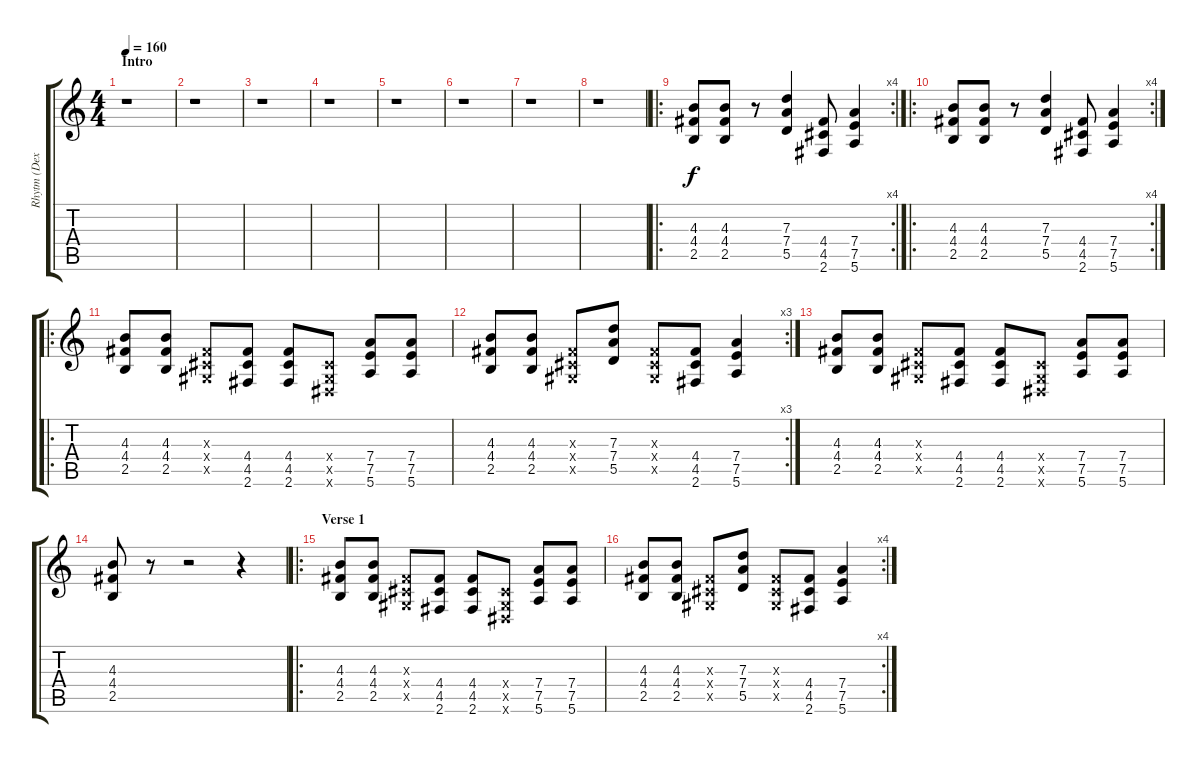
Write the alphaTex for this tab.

\track ("Rhytm (Dexter)" "Rhytm (Dex") {instrument overdrivenguitar}
\staff {score tabs}
\tuning (E4 B3 G3 D3 A2 E2) {hide}
\ts (4 4)
\section ("" "Intro")
\tempo 160
\clef g2
\ks c
r.1{dy f instrument overdrivenguitar} |
r.1 |
r.1 |
r.1 |
r.1 |
r.1 |
r.1 |
r.1 |
\ro
\rc 4
(4.3 4.4 2.5).8 (4.3 4.4 2.5).8 r.8 (7.3 7.4 5.5).4 (4.4 4.5 2.6).8 (7.4 7.5 5.6).4 |
\ro
\rc 4
(4.3 4.4 2.5).8 (4.3 4.4 2.5).8 r.8 (7.3 7.4 5.5).4 (4.4 4.5 2.6).8 (7.4 7.5 5.6).4 |
\ro
(4.3 4.4 2.5).8 (4.3 4.4 2.5).8 (-1.3{x} -1.4{x} -1.5{x}).8 (4.4 4.5 2.6).8 (4.4 4.5 2.6).8 (-1.4{x} -1.5{x} -1.6{x}).8 (7.4 7.5 5.6).8 (7.4 7.5 5.6).8 |
\rc 3
(4.3 4.4 2.5).8 (4.3 4.4 2.5).8 (-1.3{x} -1.4{x} -1.5{x}).8 (7.3 7.4 5.5).8 (-1.3{x} -1.4{x} -1.5{x}).8 (4.4 4.5 2.6).8 (7.4 7.5 5.6).4 |
(4.3 4.4 2.5).8 (4.3 4.4 2.5).8 (-1.3{x} -1.4{x} -1.5{x}).8 (4.4 4.5 2.6).8 (4.4 4.5 2.6).8 (-1.4{x} -1.5{x} -1.6{x}).8 (7.4 7.5 5.6).8 (7.4 7.5 5.6).8 |
(4.3 4.4 2.5).8 r.8 r.2 r.4 |
\ro
\section ("" "Verse 1")
(4.3 4.4 2.5).8 (4.3 4.4 2.5).8 (-1.3{x} -1.4{x} -1.5{x}).8 (4.4 4.5 2.6).8 (4.4 4.5 2.6).8 (-1.4{x} -1.5{x} -1.6{x}).8 (7.4 7.5 5.6).8 (7.4 7.5 5.6).8 |
\rc 4
(4.3 4.4 2.5).8 (4.3 4.4 2.5).8 (-1.3{x} -1.4{x} -1.5{x}).8 (7.3 7.4 5.5).8 (-1.3{x} -1.4{x} -1.5{x}).8 (4.4 4.5 2.6).8 (7.4 7.5 5.6).4
